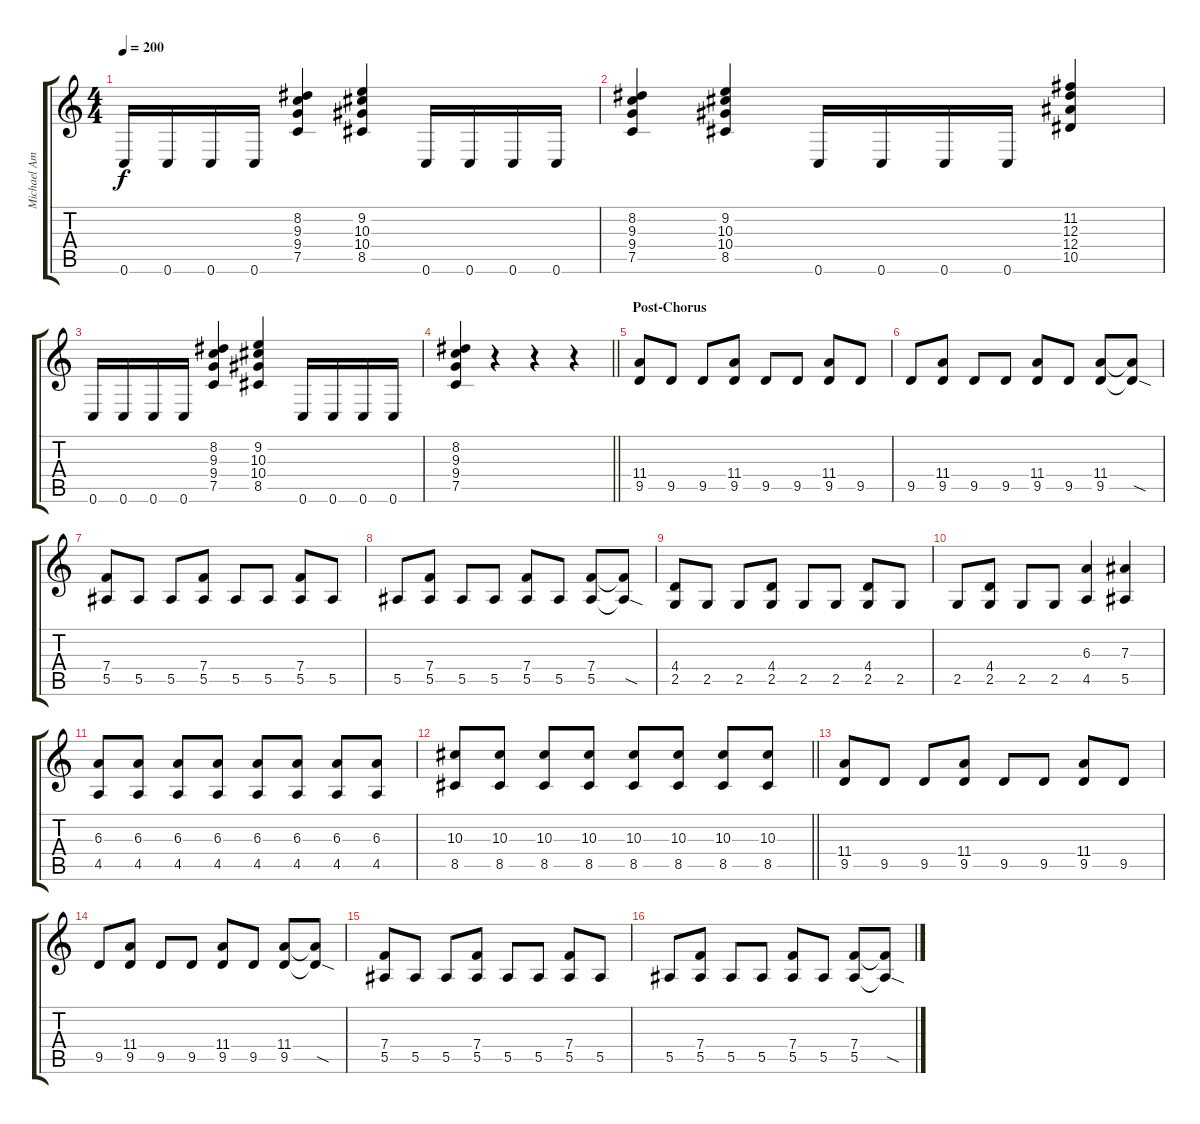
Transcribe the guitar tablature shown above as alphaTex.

\track ("Michael Amott" "Michael Am") {instrument distortionguitar}
\staff {score tabs}
\tuning (C4 G3 Eb3 Bb2 F2 C2) {hide}
\ts (4 4)
\tempo 200
\clef g2
\ks c
0.6.16{dy f} 0.6.16 0.6.16 0.6.16 (8.2 9.3 9.4 7.5).4 (9.2 10.3 10.4 8.5).4 0.6.16 0.6.16 0.6.16 0.6.16 |
(8.2 9.3 9.4 7.5).4 (9.2 10.3 10.4 8.5).4 0.6.16 0.6.16 0.6.16 0.6.16 (11.2 12.3 12.4 10.5).4 |
0.6.16 0.6.16 0.6.16 0.6.16 (8.2 9.3 9.4 7.5).4 (9.2 10.3 10.4 8.5).4 0.6.16 0.6.16 0.6.16 0.6.16 |
\barLineRight lightlight
(8.2 9.3 9.4 7.5).4 r.4 r.4 r.4 |
\section ("" "Post-Chorus")
(11.4 9.5).8 9.5.8 9.5.8 (11.4 9.5).8 9.5.8 9.5.8 (11.4 9.5).8 9.5.8 |
9.5.8 (11.4 9.5).8 9.5.8 9.5.8 (11.4 9.5).8 9.5.8 (11.4 9.5).8 (11.4{t} 9.5{sod t}).8 |
(7.4 5.5).8 5.5.8 5.5.8 (7.4 5.5).8 5.5.8 5.5.8 (7.4 5.5).8 5.5.8 |
5.5.8 (7.4 5.5).8 5.5.8 5.5.8 (7.4 5.5).8 5.5.8 (7.4 5.5).8 (7.4{t} 5.5{sod t}).8 |
(4.4 2.5).8 2.5.8 2.5.8 (4.4 2.5).8 2.5.8 2.5.8 (4.4 2.5).8 2.5.8 |
2.5.8 (4.4 2.5).8 2.5.8 2.5.8 (6.3 4.5).4 (7.3 5.5).4 |
(6.3 4.5).8 (6.3 4.5).8 (6.3 4.5).8 (6.3 4.5).8 (6.3 4.5).8 (6.3 4.5).8 (6.3 4.5).8 (6.3 4.5).8 |
\barLineRight lightlight
(10.3 8.5).8 (10.3 8.5).8 (10.3 8.5).8 (10.3 8.5).8 (10.3 8.5).8 (10.3 8.5).8 (10.3 8.5).8 (10.3 8.5).8 |
(11.4 9.5).8 9.5.8 9.5.8 (11.4 9.5).8 9.5.8 9.5.8 (11.4 9.5).8 9.5.8 |
9.5.8 (11.4 9.5).8 9.5.8 9.5.8 (11.4 9.5).8 9.5.8 (11.4 9.5).8 (11.4{t} 9.5{sod t}).8 |
(7.4 5.5).8 5.5.8 5.5.8 (7.4 5.5).8 5.5.8 5.5.8 (7.4 5.5).8 5.5.8 |
5.5.8 (7.4 5.5).8 5.5.8 5.5.8 (7.4 5.5).8 5.5.8 (7.4 5.5).8 (7.4{t} 5.5{sod t}).8
